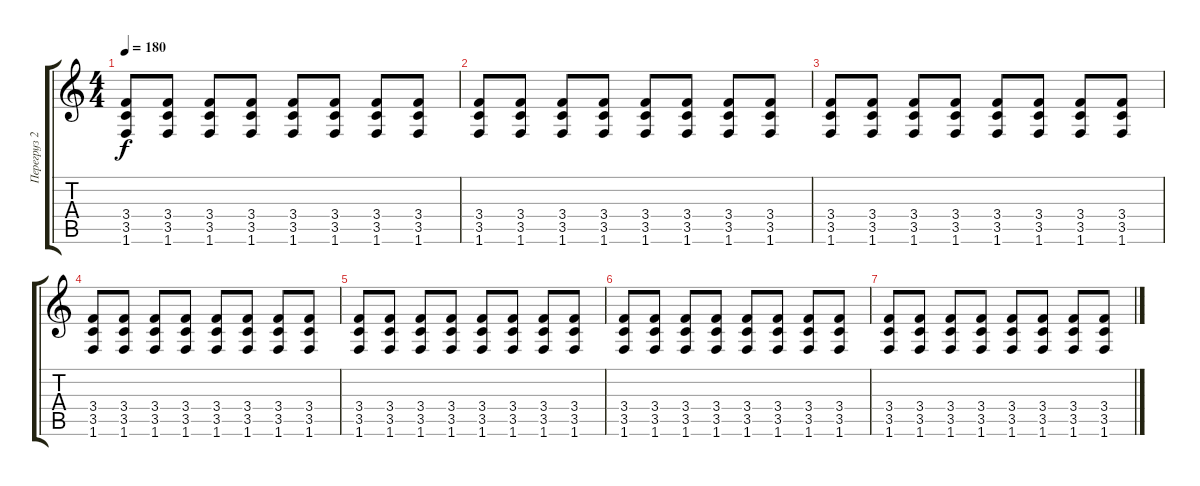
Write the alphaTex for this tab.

\track ("Перегруз 2" "Перегруз 2") {instrument distortionguitar}
\staff {score tabs}
\tuning (E4 B3 G3 D3 A2 E2) {hide}
\ts (4 4)
\tempo 180
\clef g2
\ks c
(3.4 3.5 1.6).8{dy f volume 6} (3.4 3.5 1.6).8 (3.4 3.5 1.6).8 (3.4 3.5 1.6).8 (3.4 3.5 1.6).8 (3.4 3.5 1.6).8 (3.4 3.5 1.6).8 (3.4 3.5 1.6).8 |
(3.4 3.5 1.6).8 (3.4 3.5 1.6).8 (3.4 3.5 1.6).8 (3.4 3.5 1.6).8 (3.4 3.5 1.6).8 (3.4 3.5 1.6).8 (3.4 3.5 1.6).8 (3.4 3.5 1.6).8 |
(3.4 3.5 1.6).8 (3.4 3.5 1.6).8 (3.4 3.5 1.6).8 (3.4 3.5 1.6).8 (3.4 3.5 1.6).8 (3.4 3.5 1.6).8 (3.4 3.5 1.6).8 (3.4 3.5 1.6).8 |
(3.4 3.5 1.6).8 (3.4 3.5 1.6).8 (3.4 3.5 1.6).8 (3.4 3.5 1.6).8 (3.4 3.5 1.6).8 (3.4 3.5 1.6).8 (3.4 3.5 1.6).8 (3.4 3.5 1.6).8 |
(3.4 3.5 1.6).8 (3.4 3.5 1.6).8 (3.4 3.5 1.6).8 (3.4 3.5 1.6).8 (3.4 3.5 1.6).8 (3.4 3.5 1.6).8 (3.4 3.5 1.6).8 (3.4 3.5 1.6).8 |
(3.4 3.5 1.6).8{volume 0} (3.4 3.5 1.6).8 (3.4 3.5 1.6).8 (3.4 3.5 1.6).8 (3.4 3.5 1.6).8 (3.4 3.5 1.6).8 (3.4 3.5 1.6).8 (3.4 3.5 1.6).8 |
(3.4 3.5 1.6).8 (3.4 3.5 1.6).8 (3.4 3.5 1.6).8 (3.4 3.5 1.6).8 (3.4 3.5 1.6).8 (3.4 3.5 1.6).8 (3.4 3.5 1.6).8 (3.4 3.5 1.6).8
